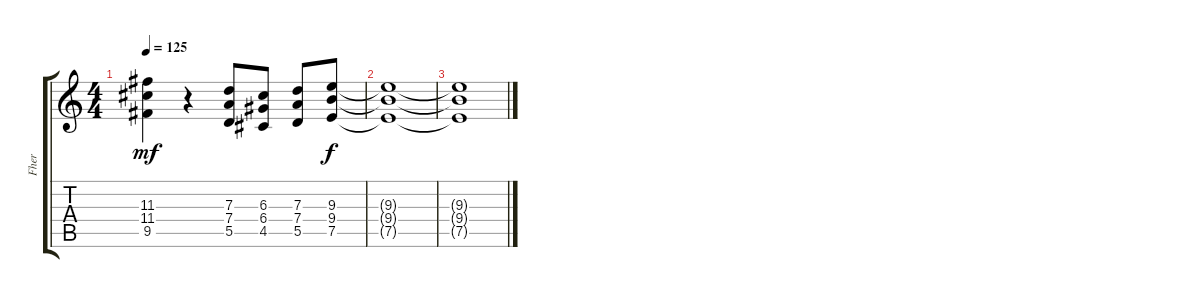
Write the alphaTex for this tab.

\track ("Fher" "Fher") {instrument distortionguitar}
\staff {score tabs}
\tuning (E4 B3 G3 D3 A2 E2) {hide}
\ts (4 4)
\tempo 125
\clef g2
\ks c
(11.3 11.4 9.5).4{dy mf} r.4 (7.3 7.4 5.5).8 (6.3 6.4 4.5).8 (7.3 7.4 5.5).8 (9.3 9.4 7.5).8{dy f} |
(9.3{t} 9.4{t} 7.5{t}).1{volume 0} |
(9.3{t} 9.4{t} 7.5{t}).1
